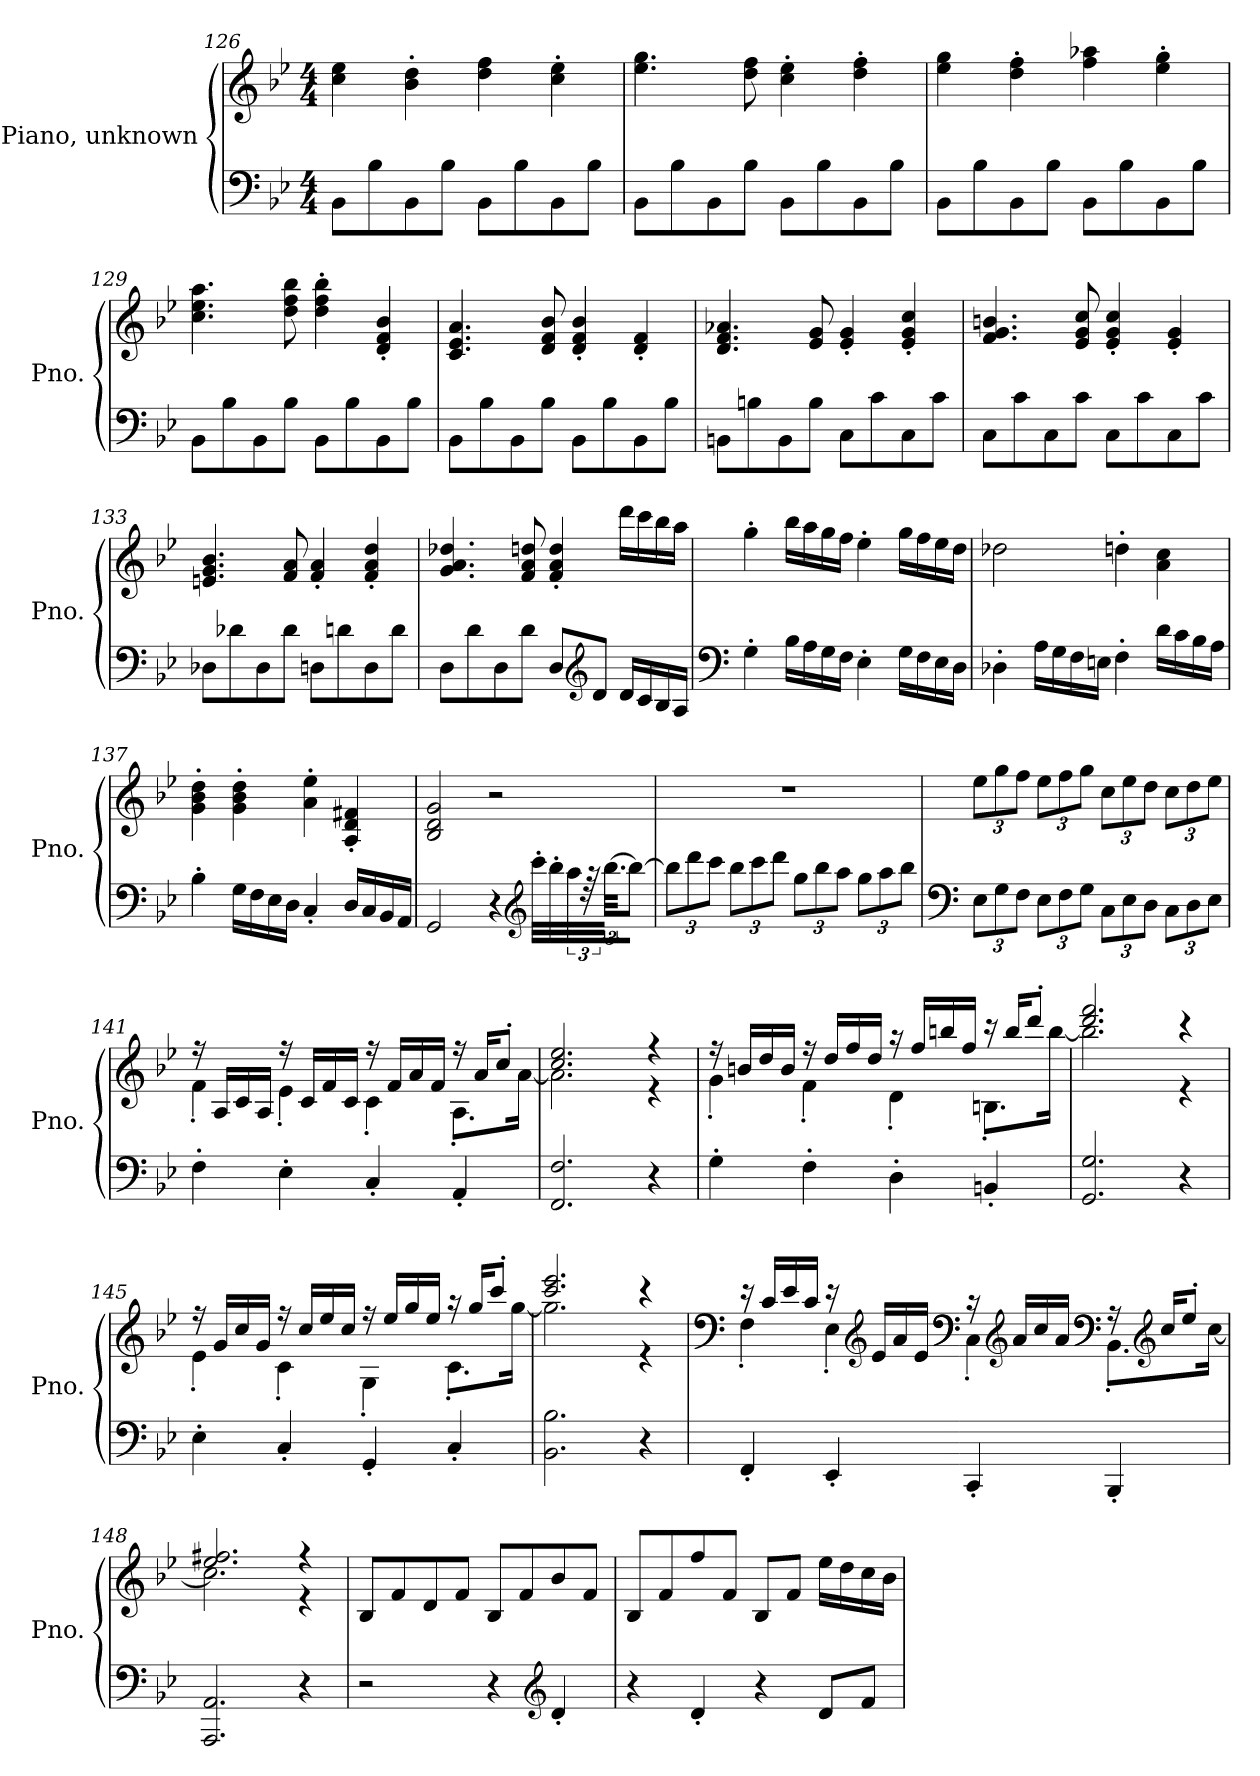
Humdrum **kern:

**kern	**kern
*part1	*part1
*staff2	*staff1
*I"Piano, unknown	*
*I'Pno.	*
*clefF4	*clefG2
*k[b-e-]	*k[b-e-]
*M4/4	*M4/4
=126	=126
8BB-\L	4cc\ 4ee-\
8B-\	.
8BB-\	4b-\' 4dd\'
8B-\J	.
8BB-\L	4dd\ 4ff\
8B-\	.
8BB-\	4cc\' 4ee-\'
8B-\J	.
!!LO:LB:g=z
=127	=127
8BB-\L	4.ee-\ 4.gg\
8B-\	.
8BB-\	.
8B-\J	8dd\ 8ff\
8BB-\L	4cc\' 4ee-\'
8B-\	.
8BB-\	4dd\' 4ff\'
8B-\J	.
=128	=128
8BB-\L	4ee-\ 4gg\
8B-\	.
8BB-\	4dd\' 4ff\'
8B-\J	.
8BB-\L	4ff\ 4aa-X\
8B-\	.
8BB-\	4ee-\' 4gg\'
8B-\J	.
=129	=129
8BB-\L	4.cc\ 4.ee-\ 4.aa\
8B-\	.
8BB-\	.
8B-\J	8dd\ 8ff\ 8bb-\
8BB-\L	4dd\' 4ff\' 4bb-\'
8B-\	.
8BB-\	4d/' 4f/' 4b-/'
8B-\J	.
=130	=130
8BB-\L	4.c/ 4.e-/ 4.a/
8B-\	.
8BB-\	.
8B-\J	8d/ 8f/ 8b-/
8BB-\L	4d/' 4f/' 4b-/'
8B-\	.
8BB-\	4d/' 4f/'
8B-\J	.
=131	=131
8BBn\L	4.d/ 4.f/ 4.a-X/
8Bn\	.
8BB\	.
8B\J	8e-/ 8g/
8C\L	4e-/' 4g/'
8c\	.
8C\	4e-/' 4g/' 4cc/'
8c\J	.
!!LO:LB:g=z
=132	=132
8C\L	4.f/ 4.g/ 4.bn/
8c\	.
8C\	.
8c\J	8e-/ 8g/ 8cc/
8C\L	4e-/' 4g/' 4cc/'
8c\	.
8C\	4e-/' 4g/'
8c\J	.
=133	=133
8D-X\L	4.en/ 4.g/ 4.b-/
8d-X\	.
8D-\	.
8d-\J	8f/ 8a/
8Dn\L	4f/' 4a/'
8dn\	.
8D\	4f/' 4a/' 4dd/'
8d\J	.
=134	=134
8D\L	4.g/ 4.a/ 4.dd-X/
8d\	.
8D\	.
8d\J	8f/ 8a/ 8ddn/
8D/L	4f/' 4a/' 4dd/'
*clefG2	*
8d/J	.
16d/LL	16ddd\LL
16c/	16ccc\
16B-/	16bb-\
16A/JJ	16aa\JJ
!!LO:LB:g=z
=135	=135
*clefF4	*
4G'\	4gg'\
16B-\LL	16bb-\LL
16A\	16aa\
16G\	16gg\
16F\JJ	16ff\JJ
4E-'\	4ee-'\
16G\LL	16gg\LL
16F\	16ff\
16E-\	16ee-\
16D\JJ	16dd\JJ
=136	=136
4D-X'\	2dd-X\
16A\LL	.
16G\	.
16F\	.
16En\JJ	.
4F'\	4ddn'\
16d\LL	4a\ 4cc\
16c\	.
16B-\	.
16A\JJ	.
=137	=137
4B-'\	4g\' 4b-\' 4dd\'
16G\LL	4g\' 4b-\' 4dd\'
16F\	.
16E-\	.
16D\JJ	.
4C'/	4a\' 4ee-\'
16D/LL	4A/' 4d/' 4f#X/'
16C/	.
16BB-/	.
16AA/JJ	.
=138	=138
2GG/	2B-/ 2d/ 2g/
4r	2r
*clefG2	*
32ccc'\LLL	.
32bb-'\	.
48aa\JJJ	.
96r	.
[48.bb-\KKL	.
8bb-\J_	.
!!LO:PB:g=z
=139	=139
*Xbrackettup	*
12bb-\L]	1r
12ddd\	.
12ccc\J	.
12bb-\L	.
12ccc\	.
12ddd\J	.
12gg\L	.
12bb-\	.
12aa\J	.
12gg\L	.
12aa\	.
12bb-\J	.
=140	=140
*clefF4	*
*	*Xbrackettup
12E-\L	12ee-\L
12G\	12gg\
12F\J	12ff\J
12E-\L	12ee-\L
12F\	12ff\
12G\J	12gg\J
12C\L	12cc\L
12E-\	12ee-\
12D\J	12dd\J
12C\L	12cc\L
12D\	12dd\
12E-\J	12ee-\J
!!LO:LB:g=z
=141	=141
*	*^
4F'\	16r	4f'\
.	16A/LL	.
.	16c/	.
.	16A/JJ	.
4E-'\	16r	4e-'\
.	16c/LL	.
.	16f/	.
.	16c/JJ	.
4C'/	16r	4c'\
.	16f/LL	.
.	16a/	.
.	16f/JJ	.
4AA'/	16r	8.A'\L
.	16a/KL	.
.	8cc'/J	.
.	.	[16a\Jk
=142	=142	=142
2.FF/ 2.F/	2.cc/ 2.ee-/	2.a\]
4r	4r	4r
=143	=143	=143
4G'\	16r	4g'\
.	16bn/LL	.
.	16dd/	.
.	16b/JJ	.
4F'\	16r	4f'\
.	16dd/LL	.
.	16ff/	.
.	16dd/JJ	.
4D'\	16r	4d'\
.	16ff/LL	.
.	16bbn/	.
.	16ff/JJ	.
4BBn'/	16r	8.Bn'\L
.	16bb/KL	.
.	8ddd'/J	.
.	.	[16bb\Jk
=144	=144	=144
2.GG/ 2.G/	2.ddd/ 2.fff/	2.bb\]
4r	4r	4r
!!LO:LB:g=z	!!
=145	=145	=145
4E-'\	16r	4e-'\
.	16g/LL	.
.	16cc/	.
.	16g/JJ	.
4C'/	16r	4c'\
.	16cc/LL	.
.	16ee-/	.
.	16cc/JJ	.
4GG'/	16r	4G'\
.	16ee-/LL	.
.	16gg/	.
.	16ee-/JJ	.
4C'/	16r	8.c'\L
.	16gg/KL	.
.	8ccc'/J	.
.	.	[16gg\Jk
=146	=146	=146
2.BB-\ 2.B-\	2.ccc/ 2.eee-/	2.gg\]
4r	4r	4r
!!LO:LB:g=z	!!
=147	=147	=147
*	*clefF4	*
4FF'/	16r	4F'\
.	16c/LL	.
.	16e-/	.
.	16c/JJ	.
4EE-'/	16r	4E-'\
*	*clefG2	*
.	16e-/LL	.
.	16a/	.
.	16e-/JJ	.
*	*clefF4	*
4CC'/	16r	4C'\
*	*clefG2	*
.	16a/LL	.
.	16cc/	.
.	16a/JJ	.
*	*clefF4	*
4BBB-'/	16r	8.BB-'\L
*	*clefG2	*
.	16cc/KL	.
.	8ee-'/J	.
.	.	[16cc\Jk
=148	=148	=148
2.AAA/ 2.AA/	2.ee-/ 2.ff#X/	2.cc\]
4r	4r	4r
*	*v	*v
=149	=149
2r	8B-/L
.	8f/
.	8d/
.	8f/J
4r	8B-/L
.	8f/
*clefG2	*
4d'/	8b-/
.	8f/J
!!LO:LB:g=z
=150	=150
4r	8B-/L
.	8f/
4d'/	8ff/
.	8f/J
4r	8B-/L
.	8f/J
8d/L	16ee-\LL
.	16dd\
8f/J	16cc\
.	16b-\JJ
=	=
*-	*-
